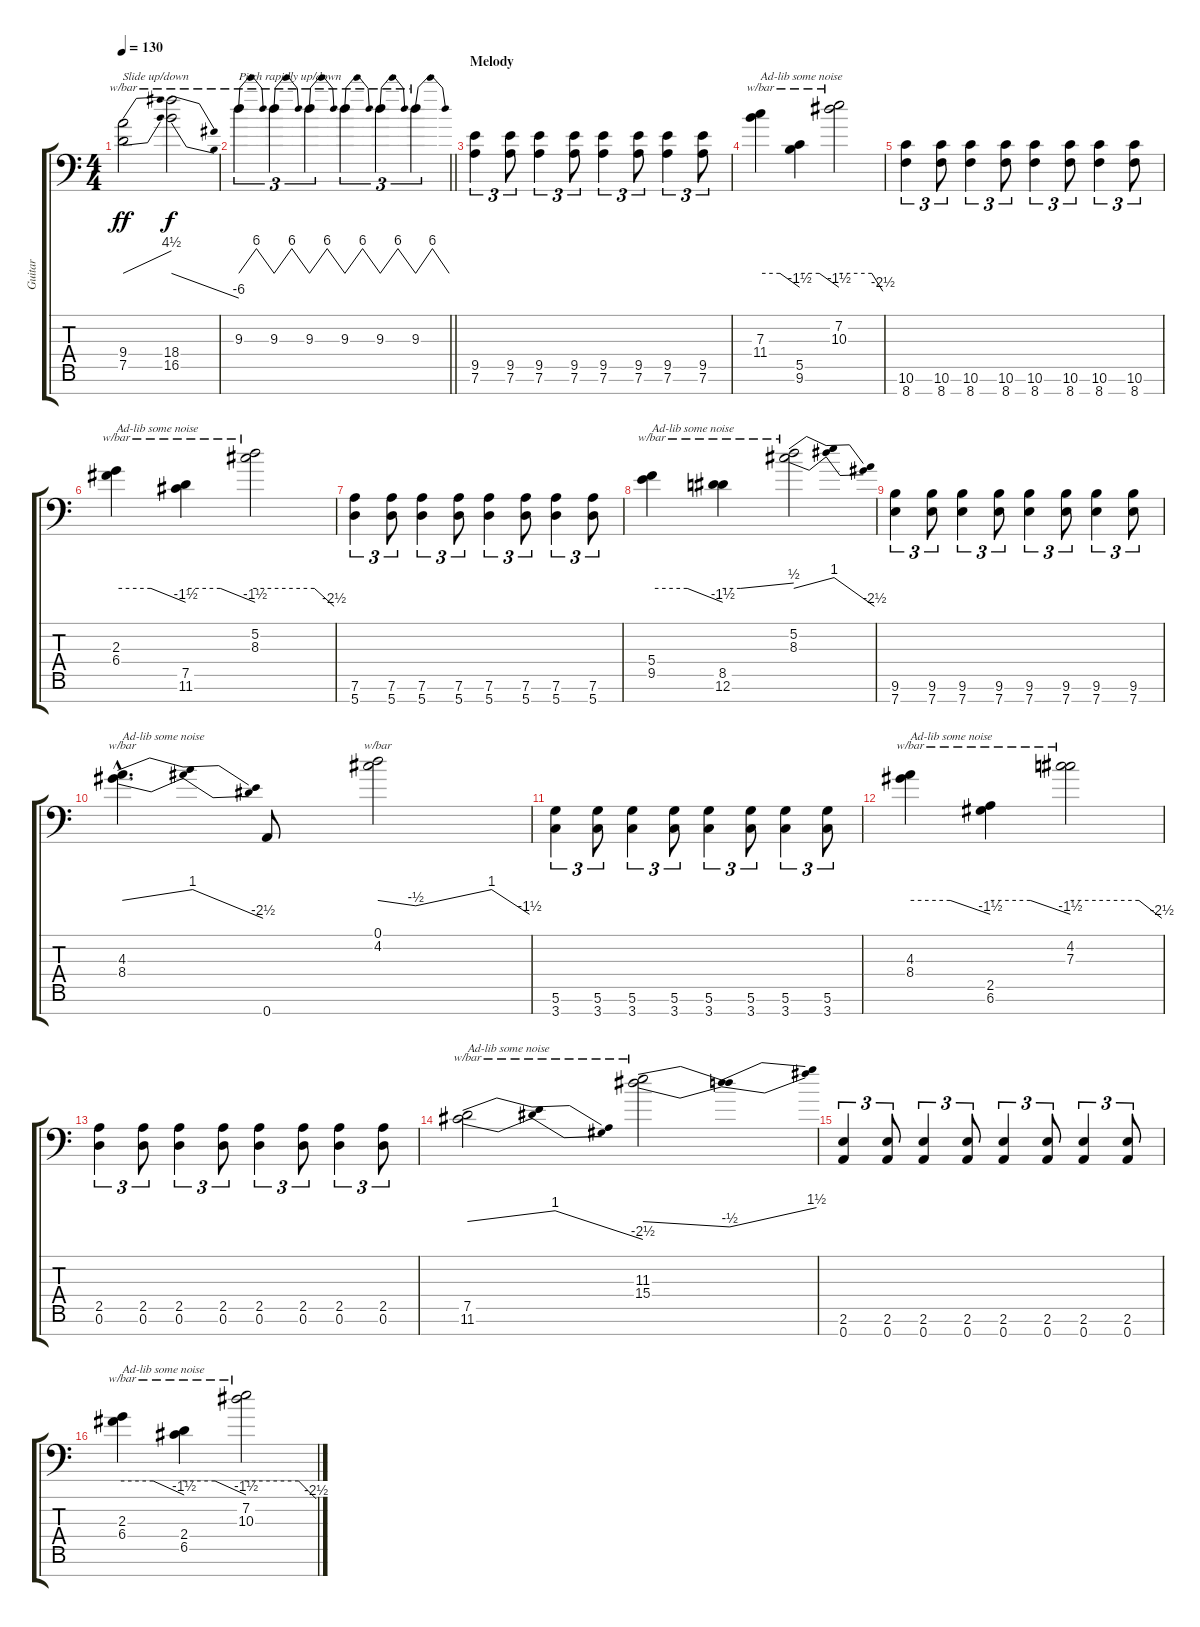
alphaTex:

\track ("Guitar" "Guitar") {instrument distortionguitar}
\staff {score tabs}
\tuning (D4 A3 F3 C3 G2 D2 A1) {hide}
\ts (4 4)
\tempo 130
\clef f4
\ks c
(9.4 7.5).2{tbe (dive default 0 0 60 18) txt "Slide up/down" dy ff instrument distortionguitar} (18.4 16.5).2{tbe (dive default 0 0 60 -24) dy f} |
\barLineRight lightlight
9.3.4{tu (3 2) tbe (dip default 0 0 30 24 60 0) txt "Pitch rapidly up/down"} 9.3.4{tu (3 2) tbe (dip default 0 0 30 24 60 0)} 9.3.4{tu (3 2) tbe (dip default 0 0 30 24 60 0)} 9.3.4{tu (3 2) tbe (dip default 0 0 30 24 60 0)} 9.3.4{tu (3 2) tbe (dip default 0 0 30 24 60 0)} 9.3.4{tu (3 2) tbe (dip default 0 0 30 24 60 0)} |
\section ("" "Melody")
(9.5 7.6).4{tu (3 2) instrument distortionguitar} (9.5 7.6).8{tu (3 2)} (9.5 7.6).4{tu (3 2)} (9.5 7.6).8{tu (3 2)} (9.5 7.6).4{tu (3 2)} (9.5 7.6).8{tu (3 2)} (9.5 7.6).4{tu (3 2)} (9.5 7.6).8{tu (3 2)} |
(7.3 11.4).4{tbe (custom default 0 0 30 0 60 -6) txt "Ad-lib some noise" instrument guitarharmonics} (5.5 9.6).4{tbe (custom default 0 0 30 0 60 -6)} (7.2 10.3).2{tbe (custom default 0 0 45 0 60 -10)} |
(10.6 8.7).4{tu (3 2) instrument distortionguitar} (10.6 8.7).8{tu (3 2)} (10.6 8.7).4{tu (3 2)} (10.6 8.7).8{tu (3 2)} (10.6 8.7).4{tu (3 2)} (10.6 8.7).8{tu (3 2)} (10.6 8.7).4{tu (3 2)} (10.6 8.7).8{tu (3 2)} |
(2.3 6.4).4{tbe (custom default 0 0 30 0 60 -6) txt "Ad-lib some noise" instrument guitarharmonics} (7.5 11.6).4{tbe (custom default 0 0 30 0 60 -6)} (5.2 8.3).2{tbe (custom default 0 0 45 0 60 -10)} |
(7.6 5.7).4{tu (3 2) instrument distortionguitar} (7.6 5.7).8{tu (3 2)} (7.6 5.7).4{tu (3 2)} (7.6 5.7).8{tu (3 2)} (7.6 5.7).4{tu (3 2)} (7.6 5.7).8{tu (3 2)} (7.6 5.7).4{tu (3 2)} (7.6 5.7).8{tu (3 2)} |
(5.4 9.5).4{tbe (custom default 0 0 30 0 60 -6) txt "Ad-lib some noise" instrument guitarharmonics} (8.5 12.6).4{tbe (custom default 0 0 15 0 60 2)} (5.2 8.3).2{tbe (dip default 0 0 30 4 60 -10)} |
(9.6 7.7).4{tu (3 2) instrument distortionguitar} (9.6 7.7).8{tu (3 2)} (9.6 7.7).4{tu (3 2)} (9.6 7.7).8{tu (3 2)} (9.6 7.7).4{tu (3 2)} (9.6 7.7).8{tu (3 2)} (9.6 7.7).4{tu (3 2)} (9.6 7.7).8{tu (3 2)} |
(4.3{hac} 8.4{hac}).4{d tbe (dip default 0 0 30 4 60 -10) txt "Ad-lib some noise" instrument guitarharmonics} 0.7.8 (0.1 4.2).2{tbe (custom default 0 0 15 -2 45 4 60 -6)} |
(5.6 3.7).4{tu (3 2) instrument distortionguitar} (5.6 3.7).8{tu (3 2)} (5.6 3.7).4{tu (3 2)} (5.6 3.7).8{tu (3 2)} (5.6 3.7).4{tu (3 2)} (5.6 3.7).8{tu (3 2)} (5.6 3.7).4{tu (3 2)} (5.6 3.7).8{tu (3 2)} |
(4.3 8.4).4{tbe (custom default 0 0 30 0 60 -6) txt "Ad-lib some noise" instrument guitarharmonics} (2.5 6.6).4{tbe (custom default 0 0 30 0 60 -6)} (4.2 7.3).2{tbe (custom default 0 0 45 0 60 -10)} |
(2.5 0.6).4{tu (3 2) instrument distortionguitar} (2.5 0.6).8{tu (3 2)} (2.5 0.6).4{tu (3 2)} (2.5 0.6).8{tu (3 2)} (2.5 0.6).4{tu (3 2)} (2.5 0.6).8{tu (3 2)} (2.5 0.6).4{tu (3 2)} (2.5 0.6).8{tu (3 2)} |
(7.5 11.6).2{tbe (dip default 0 0 51 4 60 -10) txt "Ad-lib some noise" instrument guitarharmonics} (11.3 15.4).2{tbe (dip default 0 0 7 -2 60 6)} |
(2.6 0.7).4{tu (3 2) instrument distortionguitar} (2.6 0.7).8{tu (3 2)} (2.6 0.7).4{tu (3 2)} (2.6 0.7).8{tu (3 2)} (2.6 0.7).4{tu (3 2)} (2.6 0.7).8{tu (3 2)} (2.6 0.7).4{tu (3 2)} (2.6 0.7).8{tu (3 2)} |
(2.3 6.4).4{tbe (custom default 0 0 30 0 60 -6) txt "Ad-lib some noise" instrument guitarharmonics} (2.4 6.5).4{tbe (custom default 0 0 30 0 60 -6)} (7.2 10.3).2{tbe (custom default 0 0 45 0 60 -10)}
